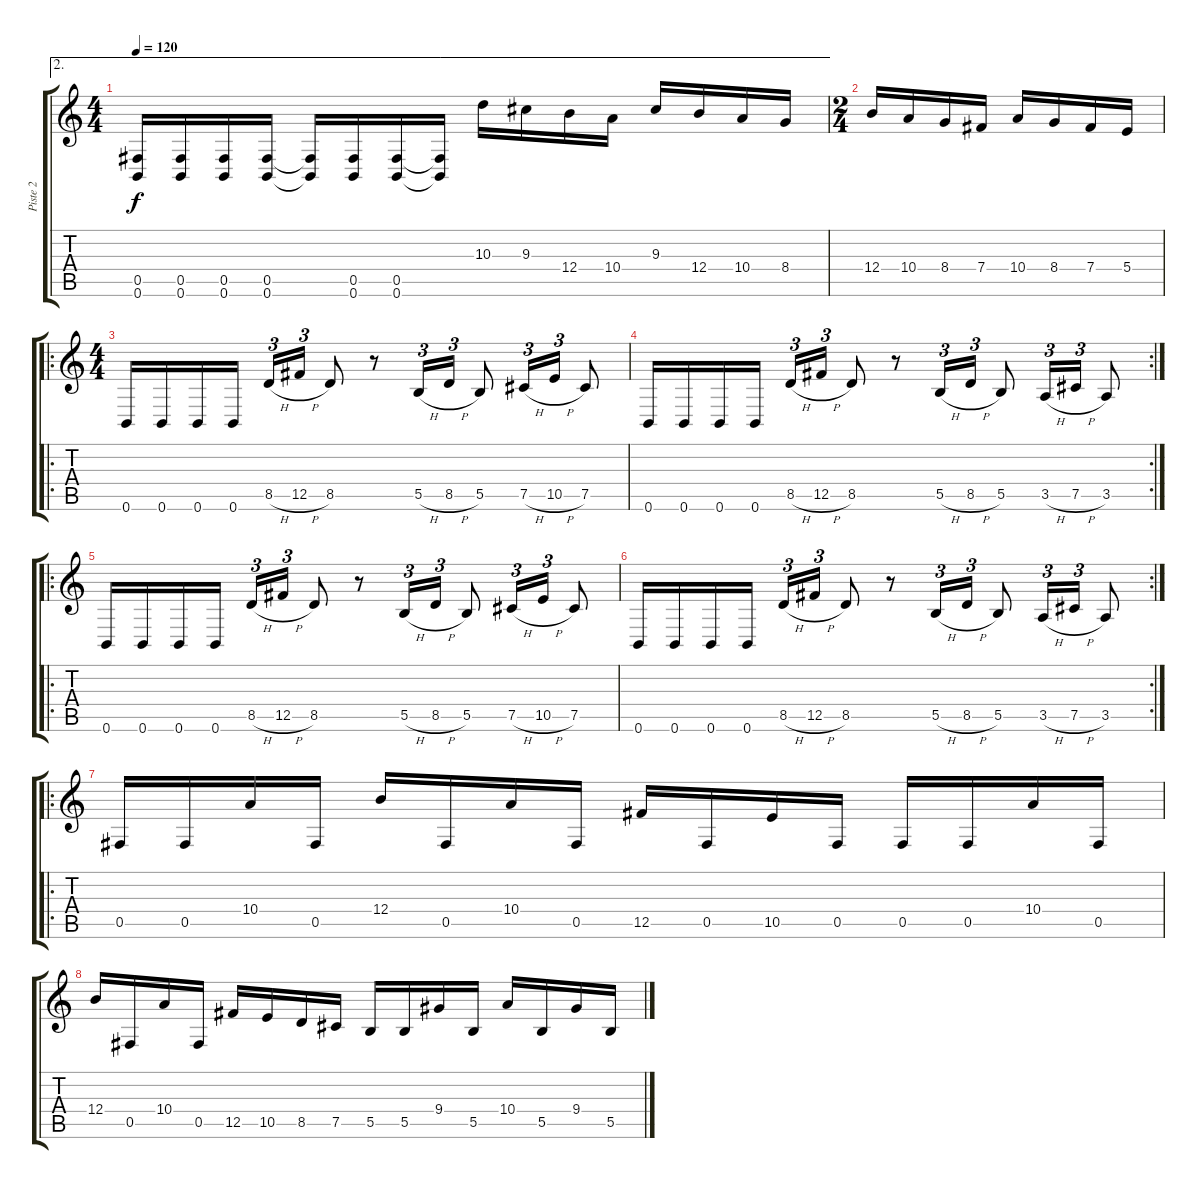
\track ("Piste 2" "Piste 2") {instrument distortionguitar}
\staff {score tabs}
\tuning (Db4 Ab3 E3 B2 Gb2 B1) {hide}
\ae 2
\ts (4 4)
\tempo 120
\clef g2
\ks c
(0.5 0.6).16{dy f} (0.5 0.6).16 (0.5 0.6).16 (0.5 0.6).16 (0.5{t} 0.6{t}).16 (0.5 0.6).16 (0.5 0.6).16 (0.5{t} 0.6{t}).16 10.3.16 9.3.16 12.4.16 10.4.16 9.3.16 12.4.16 10.4.16 8.4.16 |
\ts (2 4)
12.4.16 10.4.16 8.4.16 7.4.16 10.4.16 8.4.16 7.4.16 5.4.16 |
\ro
\ts (4 4)
0.6.16 0.6.16 0.6.16 0.6.16 8.5{h}.16{tu (3 2)} 12.5{h}.16{tu (3 2)} 8.5.8 r.8 5.5{h}.16{tu (3 2)} 8.5{h}.16{tu (3 2)} 5.5.8 7.5{h}.16{tu (3 2)} 10.5{h}.16{tu (3 2)} 7.5.8 |
\rc 2
0.6.16 0.6.16 0.6.16 0.6.16 8.5{h}.16{tu (3 2)} 12.5{h}.16{tu (3 2)} 8.5.8 r.8 5.5{h}.16{tu (3 2)} 8.5{h}.16{tu (3 2)} 5.5.8 3.5{h}.16{tu (3 2)} 7.5{h}.16{tu (3 2)} 3.5.8 |
\ro
0.6.16 0.6.16 0.6.16 0.6.16 8.5{h}.16{tu (3 2)} 12.5{h}.16{tu (3 2)} 8.5.8 r.8 5.5{h}.16{tu (3 2)} 8.5{h}.16{tu (3 2)} 5.5.8 7.5{h}.16{tu (3 2)} 10.5{h}.16{tu (3 2)} 7.5.8 |
\rc 2
0.6.16 0.6.16 0.6.16 0.6.16 8.5{h}.16{tu (3 2)} 12.5{h}.16{tu (3 2)} 8.5.8 r.8 5.5{h}.16{tu (3 2)} 8.5{h}.16{tu (3 2)} 5.5.8 3.5{h}.16{tu (3 2)} 7.5{h}.16{tu (3 2)} 3.5.8 |
\ro
0.5.16 0.5.16 10.4.16 0.5.16 12.4.16 0.5.16 10.4.16 0.5.16 12.5.16 0.5.16 10.5.16 0.5.16 0.5.16 0.5.16 10.4.16 0.5.16 |
12.4.16 0.5.16 10.4.16 0.5.16 12.5.16 10.5.16 8.5.16 7.5.16 5.5.16 5.5.16 9.4.16 5.5.16 10.4.16 5.5.16 9.4.16 5.5.16
